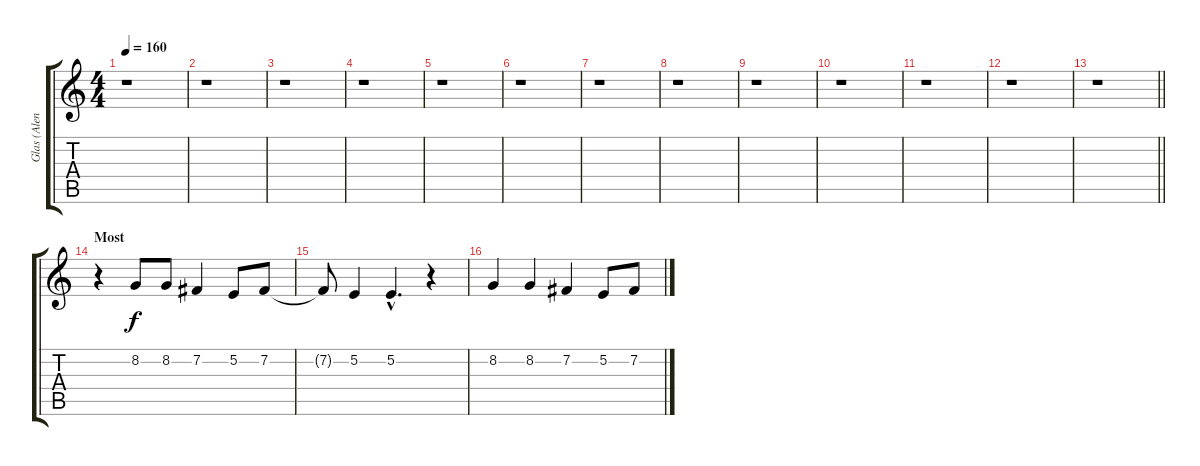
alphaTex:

\track ("Glas (Alen Islamovic)" "Glas (Alen") {instrument fx5brightness}
\staff {score tabs}
\tuning (E4 B3 G3 D3 A2 E2) {hide}
\ts (4 4)
\tempo 160
\clef g2
\ks c
r.1{dy f} |
r.1 |
r.1 |
r.1 |
r.1 |
r.1 |
r.1 |
r.1 |
r.1 |
r.1 |
r.1 |
r.1 |
\barLineRight lightlight
r.1 |
\section ("" "Most")
r.4 8.2.8 8.2.8 7.2.4 5.2.8 7.2.8 |
7.2{t}.8 5.2.4 5.2{hac}.4{d} r.4 |
8.2.4 8.2.4 7.2.4 5.2.8 7.2.8
